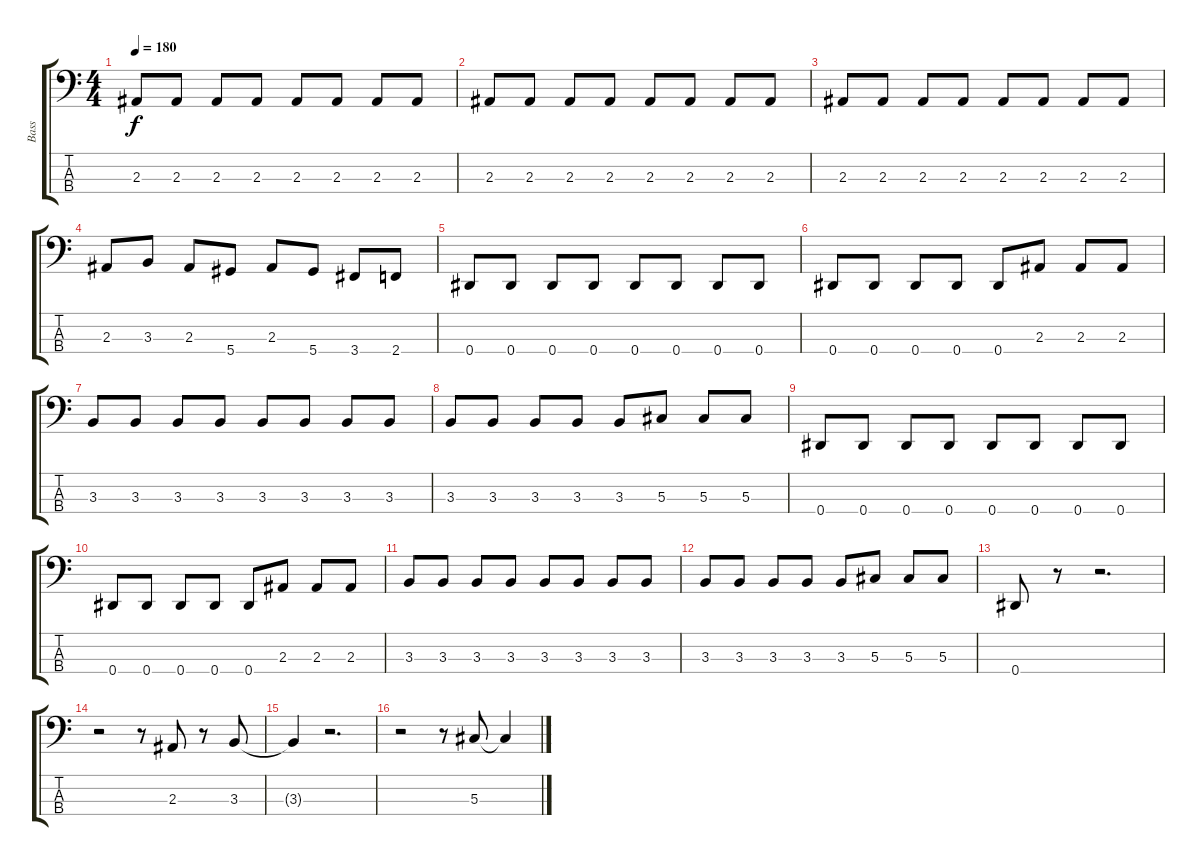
\track ("Bass" "Bass") {instrument electricbasspick}
\staff {score tabs}
\tuning (Gb2 Db2 Ab1 Eb1) {hide}
\ts (4 4)
\tempo 180
\clef f4
\ks c
2.3.8{dy f} 2.3.8 2.3.8 2.3.8 2.3.8 2.3.8 2.3.8 2.3.8 |
2.3.8 2.3.8 2.3.8 2.3.8 2.3.8 2.3.8 2.3.8 2.3.8 |
2.3.8 2.3.8 2.3.8 2.3.8 2.3.8 2.3.8 2.3.8 2.3.8 |
2.3.8 3.3.8 2.3.8 5.4.8 2.3.8 5.4.8 3.4.8 2.4.8 |
0.4.8 0.4.8 0.4.8 0.4.8 0.4.8 0.4.8 0.4.8 0.4.8 |
0.4.8 0.4.8 0.4.8 0.4.8 0.4.8 2.3.8 2.3.8 2.3.8 |
3.3.8 3.3.8 3.3.8 3.3.8 3.3.8 3.3.8 3.3.8 3.3.8 |
3.3.8 3.3.8 3.3.8 3.3.8 3.3.8 5.3.8 5.3.8 5.3.8 |
0.4.8 0.4.8 0.4.8 0.4.8 0.4.8 0.4.8 0.4.8 0.4.8 |
0.4.8 0.4.8 0.4.8 0.4.8 0.4.8 2.3.8 2.3.8 2.3.8 |
3.3.8 3.3.8 3.3.8 3.3.8 3.3.8 3.3.8 3.3.8 3.3.8 |
3.3.8 3.3.8 3.3.8 3.3.8 3.3.8 5.3.8 5.3.8 5.3.8 |
0.4.8 r.8 r.2{d} |
r.2 r.8 2.3.8 r.8 3.3.8 |
3.3{t}.4 r.2{d} |
r.2 r.8 5.3.8 5.3{t}.4
